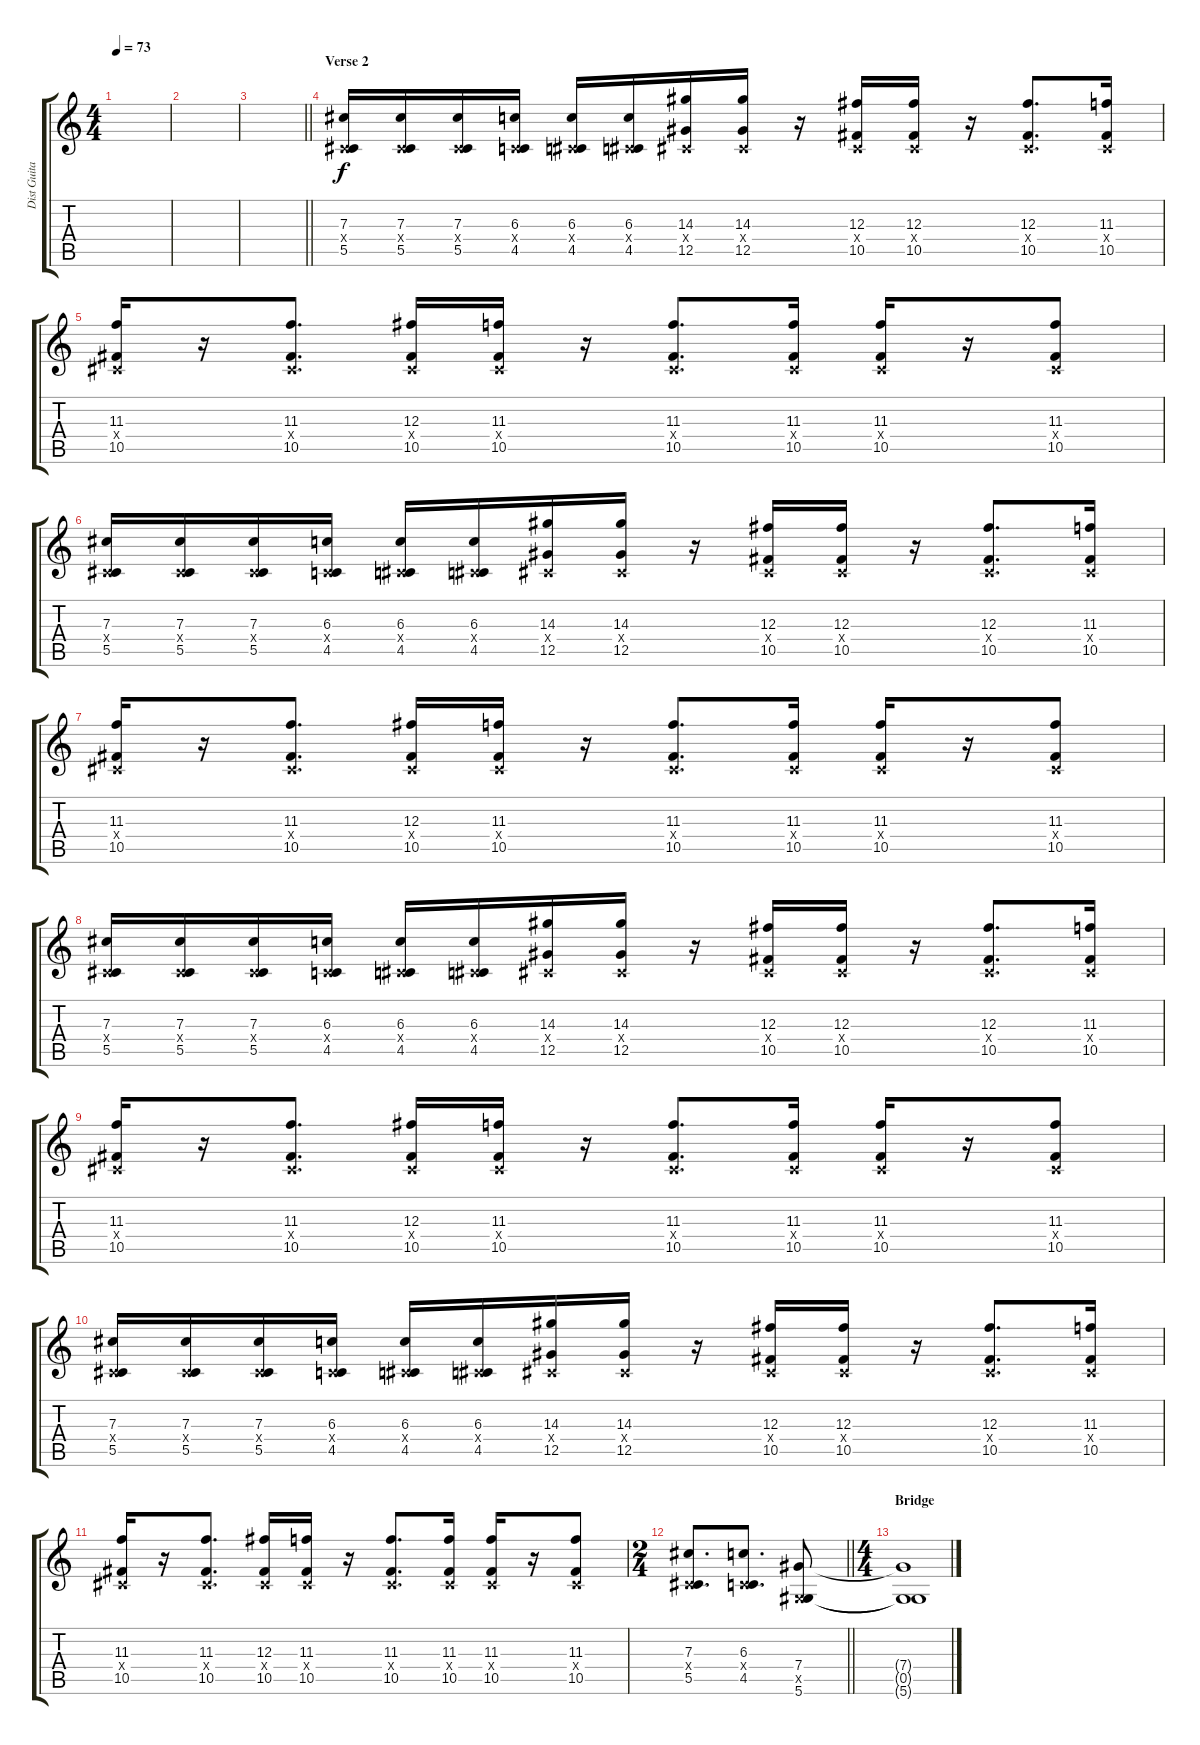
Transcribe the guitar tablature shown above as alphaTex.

\track ("Dist Guitar 1" "Dist Guita") {instrument overdrivenguitar}
\staff {score tabs}
\tuning (Eb4 Bb3 Gb3 Db3 Ab2 Eb2) {hide}
\ts (4 4)
\tempo 73
\clef g2
\ks c
|
|
\barLineRight lightlight
|
\section ("" "Verse 2")
(7.3 0.4{x} 5.5).16 (7.3 0.4{x} 5.5).16 (7.3 0.4{x} 5.5).16 (6.3 0.4{x} 4.5).16 (6.3 0.4{x} 4.5).16 (6.3 0.4{x} 4.5).16 (14.3 0.4{x} 12.5).16 (14.3 0.4{x} 12.5).16 r.16 (12.3 0.4{x} 10.5).16 (12.3 0.4{x} 10.5).16 r.16 (12.3 0.4{x} 10.5).8{d} (11.3 0.4{x} 10.5).16 |
(11.3 0.4{x} 10.5).16 r.16 (11.3 0.4{x} 10.5).8{d} (12.3 0.4{x} 10.5).16 (11.3 0.4{x} 10.5).16 r.16 (11.3 0.4{x} 10.5).8{d} (11.3 0.4{x} 10.5).16 (11.3 0.4{x} 10.5).16 r.16 (11.3 0.4{x} 10.5).8 |
(7.3 0.4{x} 5.5).16 (7.3 0.4{x} 5.5).16 (7.3 0.4{x} 5.5).16 (6.3 0.4{x} 4.5).16 (6.3 0.4{x} 4.5).16 (6.3 0.4{x} 4.5).16 (14.3 0.4{x} 12.5).16 (14.3 0.4{x} 12.5).16 r.16 (12.3 0.4{x} 10.5).16 (12.3 0.4{x} 10.5).16 r.16 (12.3 0.4{x} 10.5).8{d} (11.3 0.4{x} 10.5).16 |
(11.3 0.4{x} 10.5).16 r.16 (11.3 0.4{x} 10.5).8{d} (12.3 0.4{x} 10.5).16 (11.3 0.4{x} 10.5).16 r.16 (11.3 0.4{x} 10.5).8{d} (11.3 0.4{x} 10.5).16 (11.3 0.4{x} 10.5).16 r.16 (11.3 0.4{x} 10.5).8 |
(7.3 0.4{x} 5.5).16 (7.3 0.4{x} 5.5).16 (7.3 0.4{x} 5.5).16 (6.3 0.4{x} 4.5).16 (6.3 0.4{x} 4.5).16 (6.3 0.4{x} 4.5).16 (14.3 0.4{x} 12.5).16 (14.3 0.4{x} 12.5).16 r.16 (12.3 0.4{x} 10.5).16 (12.3 0.4{x} 10.5).16 r.16 (12.3 0.4{x} 10.5).8{d} (11.3 0.4{x} 10.5).16 |
(11.3 0.4{x} 10.5).16 r.16 (11.3 0.4{x} 10.5).8{d} (12.3 0.4{x} 10.5).16 (11.3 0.4{x} 10.5).16 r.16 (11.3 0.4{x} 10.5).8{d} (11.3 0.4{x} 10.5).16 (11.3 0.4{x} 10.5).16 r.16 (11.3 0.4{x} 10.5).8 |
(7.3 0.4{x} 5.5).16 (7.3 0.4{x} 5.5).16 (7.3 0.4{x} 5.5).16 (6.3 0.4{x} 4.5).16 (6.3 0.4{x} 4.5).16 (6.3 0.4{x} 4.5).16 (14.3 0.4{x} 12.5).16 (14.3 0.4{x} 12.5).16 r.16 (12.3 0.4{x} 10.5).16 (12.3 0.4{x} 10.5).16 r.16 (12.3 0.4{x} 10.5).8{d} (11.3 0.4{x} 10.5).16 |
(11.3 0.4{x} 10.5).16 r.16 (11.3 0.4{x} 10.5).8{d} (12.3 0.4{x} 10.5).16 (11.3 0.4{x} 10.5).16 r.16 (11.3 0.4{x} 10.5).8{d} (11.3 0.4{x} 10.5).16 (11.3 0.4{x} 10.5).16 r.16 (11.3 0.4{x} 10.5).8 |
\ts (2 4)
\barLineRight lightlight
(7.3 0.4{x} 5.5).8{d} (6.3 0.4{x} 4.5).8{d} (7.4 0.5{x} 5.6).8 |
\ts (4 4)
\section ("" "Bridge")
(7.4{t} 0.5{t} 5.6{t}).1
